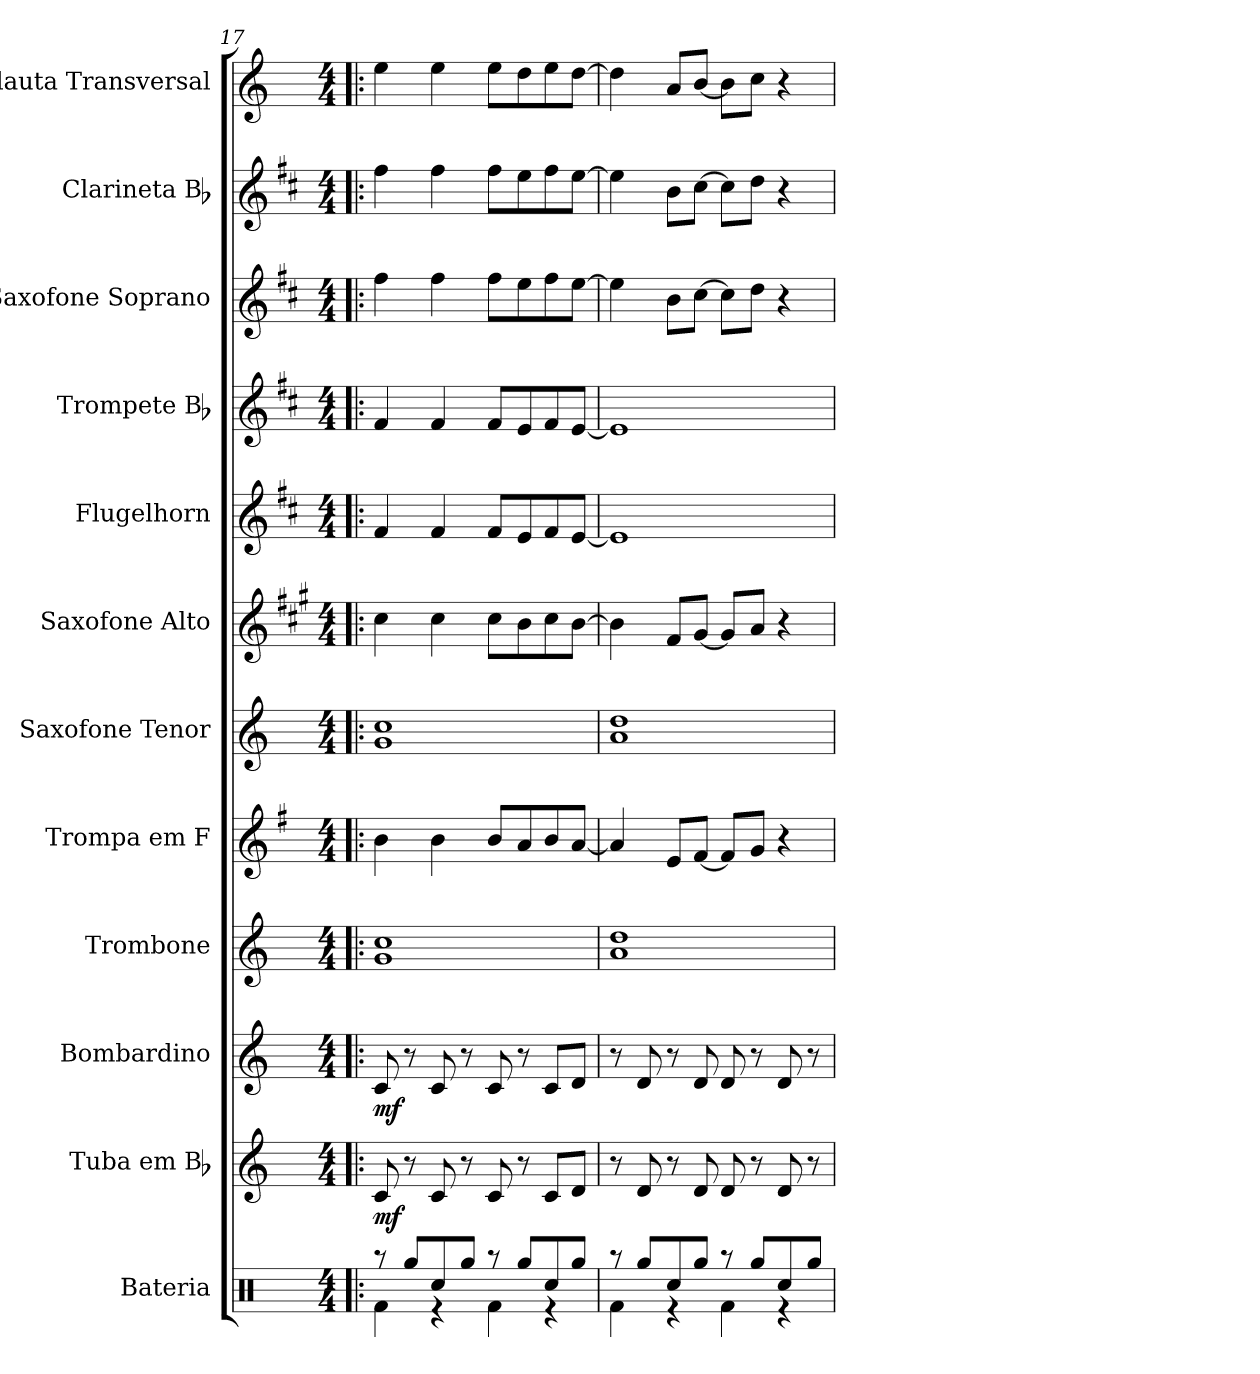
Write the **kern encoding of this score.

**kern	**kern	**dynam	**kern	**dynam	**kern	**kern	**kern	**kern	**kern	**kern	**kern	**kern	**kern
*part12	*part11	*part11	*part10	*part10	*part9	*part8	*part7	*part6	*part5	*part4	*part3	*part2	*part1
*staff12	*staff11	*staff11	*staff10	*staff10	*staff9	*staff8	*staff7	*staff6	*staff5	*staff4	*staff3	*staff2	*staff1
*I"Bateria	*I"Tuba em Bb	*	*I"Bombardino	*	*I"Trombone	*I"Trompa em F	*I"Saxofone Tenor	*I"Saxofone Alto	*I"Flugelhorn	*I"Trompete Bb	*I"Saxofone Soprano	*I"Clarineta Bb	*I"Flauta Transversal
*I'Bat.	*I'Tu. Bb	*	*I'Bomb.	*	*I'Tbn.	*I'Trom. F	*I'Sax. Tn.	*	*I'Flghn.	*I'Tpt. Bb	*I'Sax. Sop.	*I'Cl. Bb	*I'Fl.
*clefX	*clefG2	*	*clefG2	*	*clefG2	*clefG2	*clefG2	*clefG2	*clefG2	*clefG2	*clefG2	*clefG2	*clefG2
*	*ITrd15c26	*	*ITrd8c14	*	*ITrd8c14	*ITrd4c7	*ITrd8c14	*ITrd5c9	*ITrd1c2	*ITrd1c2	*ITrd1c2	*ITrd1c2	*
*k[]	*k[]	*	*k[]	*	*k[]	*k[]	*k[]	*k[]	*k[]	*k[]	*k[]	*k[]	*k[]
*M4/4	*M4/4	*	*M4/4	*	*M4/4	*M4/4	*M4/4	*M4/4	*M4/4	*M4/4	*M4/4	*M4/4	*M4/4
=17!|:	=17!|:	=17!|:	=17!|:	=17!|:	=17!|:	=17!|:	=17!|:	=17!|:	=17!|:	=17!|:	=17!|:	=17!|:	=17!|:
*^	*	*	*	*	*	*	*	*	*	*	*	*	*
!	!	!	!LO:DY:b	!	!LO:DY:b	!	!	!	!	!	!	!	!	!
8r	4Rf\	8CC/	mf	8C/	mf	1G 1c	4e\	1G 1c	4e\	4e/	4e/	4ee\	4ee\	4ee\
8Rgg/L	.	8r	.	8r	.	.	.	.	.	.	.	.	.	.
8Rcc/	4r	8CC/	.	8C/	.	.	4e\	.	4e\	4e/	4e/	4ee\	4ee\	4ee\
8Rgg/J	.	8r	.	8r	.	.	.	.	.	.	.	.	.	.
8r	4Rf\	8CC/	.	8C/	.	.	8e/L	.	8e\L	8e/L	8e/L	8ee\L	8ee\L	8ee\L
8Rgg/L	.	8r	.	8r	.	.	8d/	.	8d\	8d/	8d/	8dd\	8dd\	8dd\
8Rcc/	4r	8CC/L	.	8C/L	.	.	8e/	.	8e\	8e/	8e/	8ee\	8ee\	8ee\
8Rgg/J	.	8DD/J	.	8D/J	.	.	[8d/J	.	[8d\J	[8d/J	[8d/J	[8dd\J	[8dd\J	[8dd\J
=18	=18	=18	=18	=18	=18	=18	=18	=18	=18	=18	=18	=18	=18	=18
8r	4Rf\	8r	.	8r	.	1A 1d	4d/]	1A 1d	4d\]	1d]	1d]	4dd\]	4dd\]	4dd\]
8Rgg/L	.	8DD/	.	8D/	.	.	.	.	.	.	.	.	.	.
8Rcc/	4r	8r	.	8r	.	.	8A/L	.	8A/L	.	.	8a\L	8a\L	8a/L
8Rgg/J	.	8DD/	.	8D/	.	.	[8B/J	.	[8B/J	.	.	[8b\J	[8b\J	[8b/J
8r	4Rf\	8DD/	.	8D/	.	.	8B/L]	.	8B/L]	.	.	8b\L]	8b\L]	8b\L]
8Rgg/L	.	8r	.	8r	.	.	8c/J	.	8c/J	.	.	8cc\J	8cc\J	8cc\J
8Rcc/	4r	8DD/	.	8D/	.	.	4r	.	4r	.	.	4r	4r	4r
8Rgg/J	.	8r	.	8r	.	.	.	.	.	.	.	.	.	.
*v	*v	*	*	*	*	*	*	*	*	*	*	*	*	*
=	=	=	=	=	=	=	=	=	=	=	=	=	=
*-	*-	*-	*-	*-	*-	*-	*-	*-	*-	*-	*-	*-	*-
